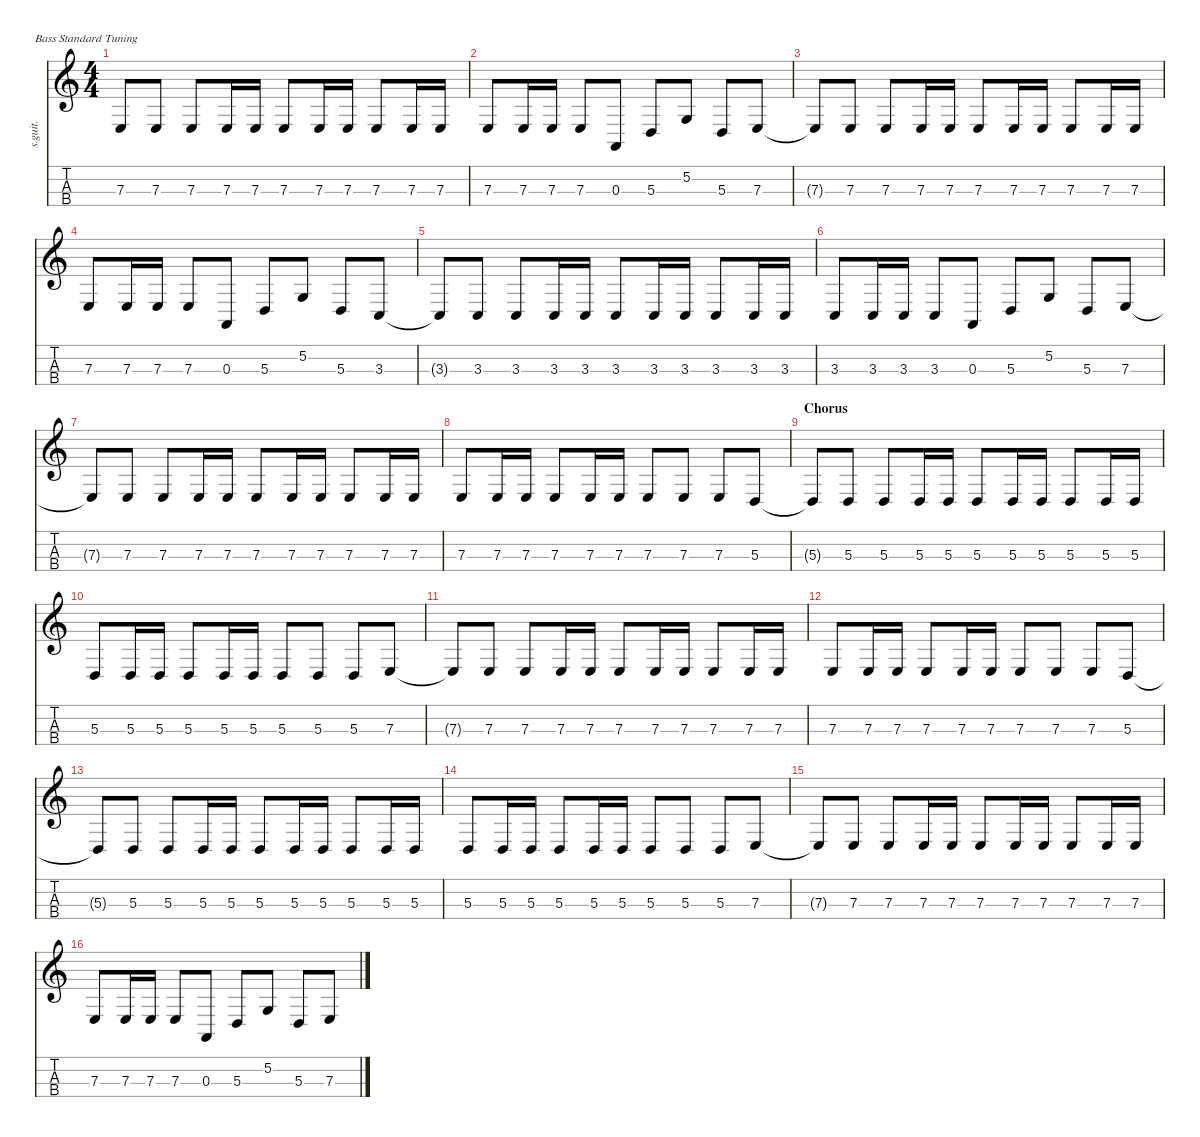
\defaultSystemsLayout 4
\hideDynamics
\bracketExtendMode nobrackets
\track ("Steve Harris" "s.guit.") {instrument electricbassfinger}
\staff {score tabs}
\tuning (G2 D2 A1 E1)
\ts (4 4)
\tempo (162 hide)
\clef g2
\ks c
7.3{t}.8{dy f} 7.3.8 7.3.8 7.3.16 7.3.16 7.3.8 7.3.16 7.3.16 7.3.8 7.3.16 7.3.16 |
7.3.8 7.3.16 7.3.16 7.3.8 0.3.8 5.3.8 5.2.8 5.3.8 7.3.8 |
7.3{t}.8 7.3.8 7.3.8 7.3.16 7.3.16 7.3.8 7.3.16 7.3.16 7.3.8 7.3.16 7.3.16 |
7.3.8 7.3.16 7.3.16 7.3.8 0.3.8 5.3.8 5.2.8 5.3.8 3.3.8 |
3.3{t}.8 3.3.8 3.3.8 3.3.16 3.3.16 3.3.8 3.3.16 3.3.16 3.3.8 3.3.16 3.3.16 |
3.3.8 3.3.16 3.3.16 3.3.8 0.3.8 5.3.8 5.2.8 5.3.8 7.3.8 |
7.3{t}.8 7.3.8 7.3.8 7.3.16 7.3.16 7.3.8 7.3.16 7.3.16 7.3.8 7.3.16 7.3.16 |
7.3.8 7.3.16 7.3.16 7.3.8 7.3.16 7.3.16 7.3.8 7.3.8 7.3.8 5.3.8 |
\section ("" "Chorus")
5.3{t}.8 5.3.8 5.3.8 5.3.16 5.3.16 5.3.8 5.3.16 5.3.16 5.3.8 5.3.16 5.3.16 |
5.3.8 5.3.16 5.3.16 5.3.8 5.3.16 5.3.16 5.3.8 5.3.8 5.3.8 7.3.8 |
7.3{t}.8 7.3.8 7.3.8 7.3.16 7.3.16 7.3.8 7.3.16 7.3.16 7.3.8 7.3.16 7.3.16 |
7.3.8 7.3.16 7.3.16 7.3.8 7.3.16 7.3.16 7.3.8 7.3.8 7.3.8 5.3.8 |
5.3{t}.8 5.3.8 5.3.8 5.3.16 5.3.16 5.3.8 5.3.16 5.3.16 5.3.8 5.3.16 5.3.16 |
5.3.8 5.3.16 5.3.16 5.3.8 5.3.16 5.3.16 5.3.8 5.3.8 5.3.8 7.3.8 |
7.3{t}.8 7.3.8 7.3.8 7.3.16 7.3.16 7.3.8 7.3.16 7.3.16 7.3.8 7.3.16 7.3.16 |
7.3.8 7.3.16 7.3.16 7.3.8 0.3.8 5.3.8 5.2.8 5.3.8 7.3.8
